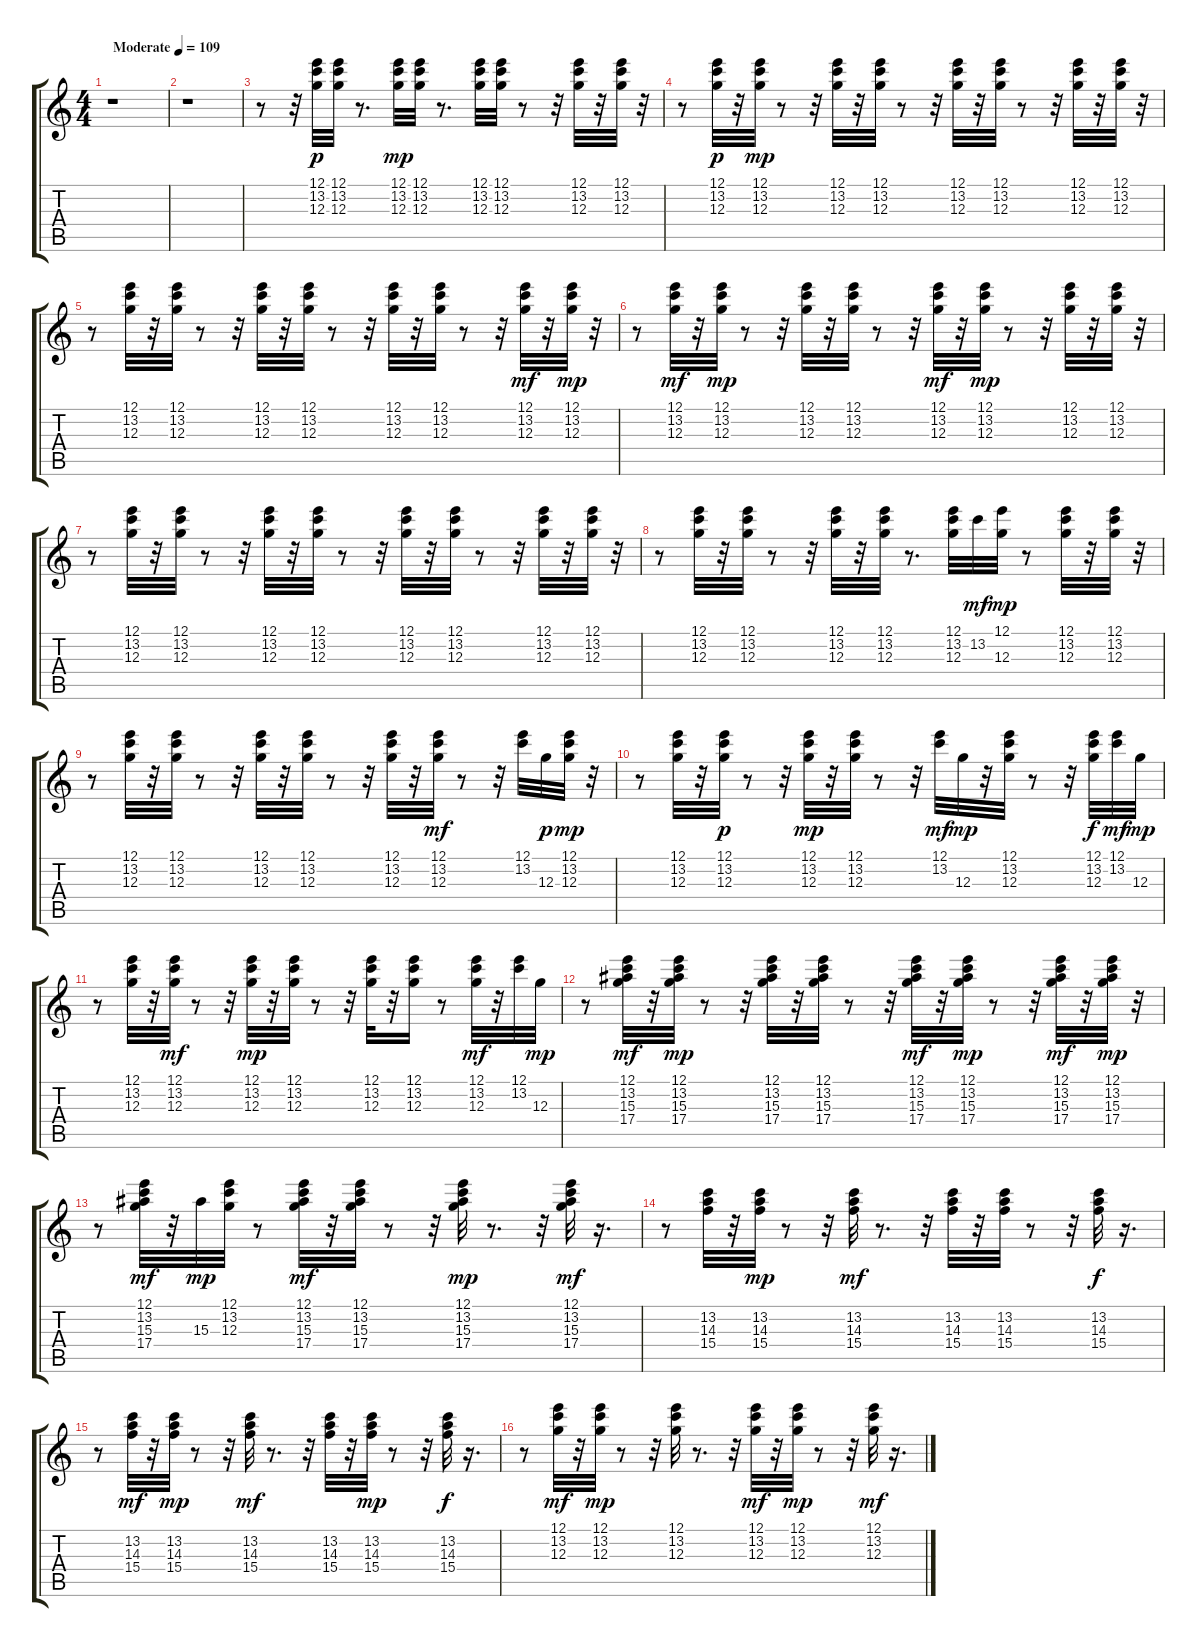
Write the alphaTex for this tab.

\track "" {instrument acousticguitarsteel}
\staff {score tabs}
\tuning (E4 B3 G3 D3 A2 E2) {hide}
\ts (4 4)
\tempo (109 "Moderate")
\clef g2
\ks c
r.1{dy p instrument acousticguitarsteel} |
r.1 |
r.8 r.32 (12.1 13.2 12.3).32 (12.1 13.2 12.3).32 r.8{d} (12.1 13.2 12.3).32{dy mp} (12.1 13.2 12.3).32 r.8{d} (12.1 13.2 12.3).32 (12.1 13.2 12.3).32 r.8 r.32 (12.1 13.2 12.3).32 r.32 (12.1 13.2 12.3).32 r.32 |
r.8 (12.1 13.2 12.3).32{dy p} r.32 (12.1 13.2 12.3).32{dy mp} r.8 r.32 (12.1 13.2 12.3).32 r.32 (12.1 13.2 12.3).32 r.8 r.32 (12.1 13.2 12.3).32 r.32 (12.1 13.2 12.3).32 r.8 r.32 (12.1 13.2 12.3).32 r.32 (12.1 13.2 12.3).32 r.32 |
r.8 (12.1 13.2 12.3).32 r.32 (12.1 13.2 12.3).32 r.8 r.32 (12.1 13.2 12.3).32 r.32 (12.1 13.2 12.3).32 r.8 r.32 (12.1 13.2 12.3).32 r.32 (12.1 13.2 12.3).32 r.8 r.32 (12.1 13.2 12.3).32{dy mf} r.32 (12.1 13.2 12.3).32{dy mp} r.32 |
r.8 (12.1 13.2 12.3).32{dy mf} r.32 (12.1 13.2 12.3).32{dy mp} r.8 r.32 (12.1 13.2 12.3).32 r.32 (12.1 13.2 12.3).32 r.8 r.32 (12.1 13.2 12.3).32{dy mf} r.32 (12.1 13.2 12.3).32{dy mp} r.8 r.32 (12.1 13.2 12.3).32 r.32 (12.1 13.2 12.3).32 r.32 |
r.8 (12.1 13.2 12.3).32 r.32 (12.1 13.2 12.3).32 r.8 r.32 (12.1 13.2 12.3).32 r.32 (12.1 13.2 12.3).32 r.8 r.32 (12.1 13.2 12.3).32 r.32 (12.1 13.2 12.3).32 r.8 r.32 (12.1 13.2 12.3).32 r.32 (12.1 13.2 12.3).32 r.32 |
r.8 (12.1 13.2 12.3).32 r.32 (12.1 13.2 12.3).32 r.8 r.32 (12.1 13.2 12.3).32 r.32 (12.1 13.2 12.3).32 r.8{d} (12.1 13.2 12.3).32 13.2.32{dy mf} (12.1 12.3).32{dy mp} r.8 (12.1 13.2 12.3).32 r.32 (12.1 13.2 12.3).32 r.32 |
r.8 (12.1 13.2 12.3).32 r.32 (12.1 13.2 12.3).32 r.8 r.32 (12.1 13.2 12.3).32 r.32 (12.1 13.2 12.3).32 r.8 r.32 (12.1 13.2 12.3).32 r.32 (12.1 13.2 12.3).32{dy mf} r.8 r.32 (12.1 13.2).32 12.3.32{dy p} (12.1 13.2 12.3).32{dy mp} r.32 |
r.8 (12.1 13.2 12.3).32 r.32 (12.1 13.2 12.3).32{dy p} r.8 r.32 (12.1 13.2 12.3).32{dy mp} r.32 (12.1 13.2 12.3).32 r.8 r.32 (12.1 13.2).32{dy mf} 12.3.32{dy mp} r.32 (12.1 13.2 12.3).32 r.8 r.32 (12.1 13.2 12.3).32{dy f} (12.1 13.2).32{dy mf} 12.3.32{dy mp} |
r.8 (12.1 13.2 12.3).32 r.32 (12.1 13.2 12.3).32{dy mf} r.8 r.32 (12.1 13.2 12.3).32{dy mp} r.32 (12.1 13.2 12.3).32 r.8 r.32 (12.1 13.2 12.3).32 r.32 (12.1 13.2 12.3).16 r.8 (12.1 13.2 12.3).32{dy mf} r.32 (12.1 13.2).32 12.3.32{dy mp} |
r.8 (12.1 13.2 15.3 17.4).32{dy mf} r.32 (12.1 13.2 15.3 17.4).32{dy mp} r.8 r.32 (12.1 13.2 15.3 17.4).32 r.32 (12.1 13.2 15.3 17.4).32 r.8 r.32 (12.1 13.2 15.3 17.4).32{dy mf} r.32 (12.1 13.2 15.3 17.4).32{dy mp} r.8 r.32 (12.1 13.2 15.3 17.4).32{dy mf} r.32 (12.1 13.2 15.3 17.4).32{dy mp} r.32 |
r.8 (12.1 13.2 15.3 17.4).32{dy mf} r.32 15.3.32{dy mp} (12.1 13.2 12.3).32 r.8 (12.1 13.2 15.3 17.4).32{dy mf} r.32 (12.1 13.2 15.3 17.4).32 r.8 r.32 (12.1 13.2 15.3 17.4).32{dy mp} r.8{d} r.32 (12.1 13.2 15.3 17.4).32{dy mf} r.16{d} |
r.8 (13.2 14.3 15.4).32 r.32 (13.2 14.3 15.4).32{dy mp} r.8 r.32 (13.2 14.3 15.4).32{dy mf} r.8{d} r.32 (13.2 14.3 15.4).32 r.32 (13.2 14.3 15.4).32 r.8 r.32 (13.2 14.3 15.4).32{dy f} r.16{d} |
r.8 (13.2 14.3 15.4).32{dy mf} r.32 (13.2 14.3 15.4).32{dy mp} r.8 r.32 (13.2 14.3 15.4).32{dy mf} r.8{d} r.32 (13.2 14.3 15.4).32 r.32 (13.2 14.3 15.4).32{dy mp} r.8 r.32 (13.2 14.3 15.4).32{dy f} r.16{d} |
r.8 (12.1 13.2 12.3).32{dy mf} r.32 (12.1 13.2 12.3).32{dy mp} r.8 r.32 (12.1 13.2 12.3).32 r.8{d} r.32 (12.1 13.2 12.3).32{dy mf} r.32 (12.1 13.2 12.3).32{dy mp} r.8 r.32 (12.1 13.2 12.3).32{dy mf} r.16{d}
